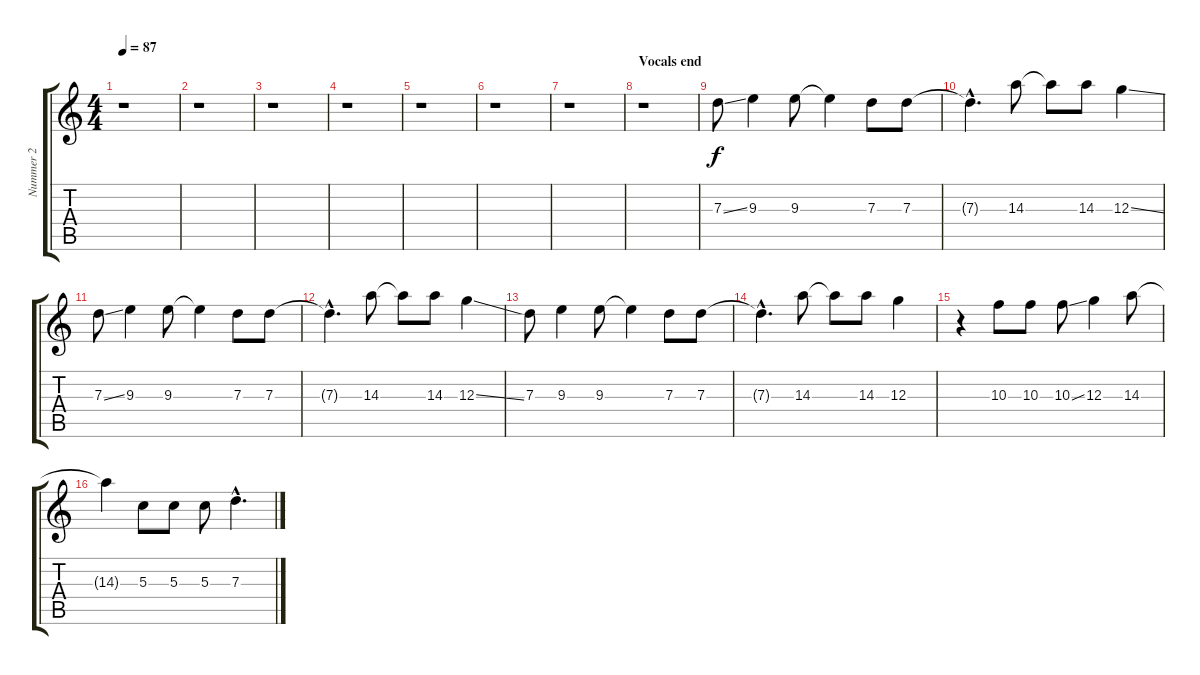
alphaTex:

\track ("Nummer 2" "Nummer 2") {instrument electricguitarclean}
\staff {score tabs}
\tuning (E4 B3 G3 D3 A2 E2) {hide}
\ts (4 4)
\tempo 87
\clef g2
\ks c
r.1{dy f} |
r.1 |
r.1 |
r.1 |
r.1 |
r.1 |
r.1 |
\section ("" "Vocals end")
r.1 |
7.3{ss}.8 9.3.4 9.3.8 9.3{t}.4 7.3.8 7.3.8 |
7.3{hac t}.4{d} 14.3.8 14.3{t}.8 14.3.8 12.3{ss}.4 |
7.3{ss}.8 9.3.4 9.3.8 9.3{t}.4 7.3.8 7.3.8 |
7.3{hac t}.4{d} 14.3.8 14.3{t}.8 14.3.8 12.3{ss}.4 |
7.3.8 9.3.4 9.3.8 9.3{t}.4 7.3.8 7.3.8 |
7.3{hac t}.4{d} 14.3.8 14.3{t}.8 14.3.8 12.3.4 |
r.4 10.3.8 10.3.8 10.3{ss}.8 12.3.4 14.3.8 |
14.3{t}.4 5.3.8 5.3.8 5.3.8 7.3{hac}.4{d}
